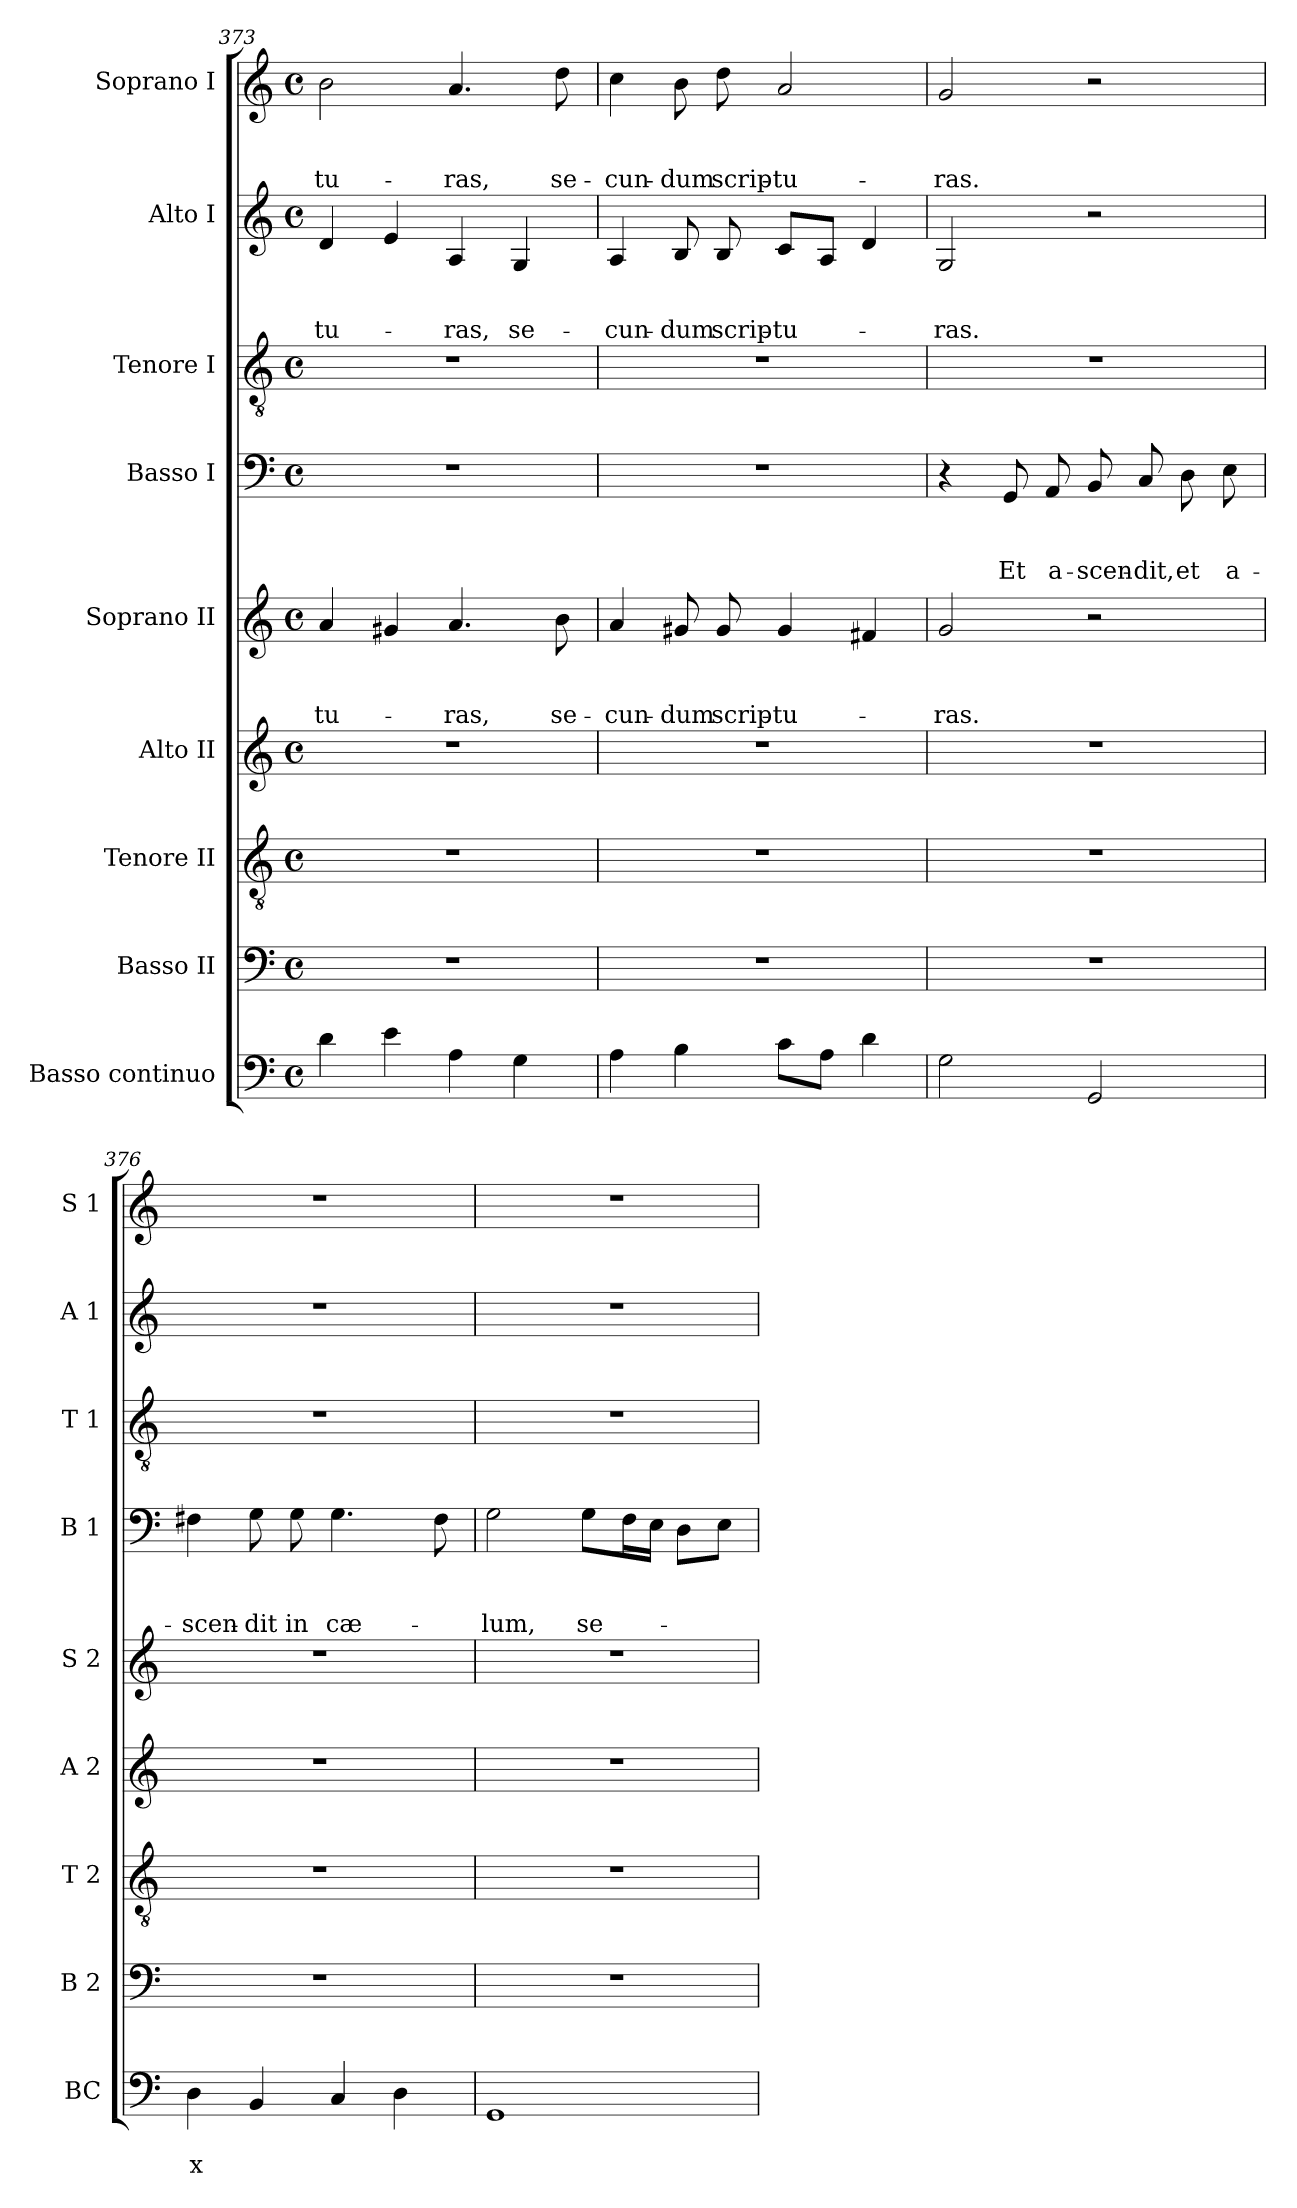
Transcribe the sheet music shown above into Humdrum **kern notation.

**kern	**text	**text	**kern	**kern	**kern	**kern	**text	**text	**text	**kern	**text	**text	**text	**kern	**kern	**text	**text	**text	**kern	**text	**text	**text
*part9	*part9	*part9	*part8	*part7	*part6	*part5	*part5	*part5	*part5	*part4	*part4	*part4	*part4	*part3	*part2	*part2	*part2	*part2	*part1	*part1	*part1	*part1
*staff9	*staff9	*staff9	*staff8	*staff7	*staff6	*staff5	*staff5	*staff5	*staff5	*staff4	*staff4	*staff4	*staff4	*staff3	*staff2	*staff2	*staff2	*staff2	*staff1	*staff1	*staff1	*staff1
*I"Basso continuo	*	*	*I"Basso II	*I"Tenore II	*I"Alto II	*I"Soprano II	*	*	*	*I"Basso I	*	*	*	*I"Tenore I	*I"Alto I	*	*	*	*I"Soprano I	*	*	*
*I'BC	*	*	*I'B 2	*I'T 2	*I'A 2	*I'S 2	*	*	*	*I'B 1	*	*	*	*I'T 1	*I'A 1	*	*	*	*I'S 1	*	*	*
*clefF4	*	*	*clefF4	*clefGv2	*clefG2	*clefG2	*	*	*	*clefF4	*	*	*	*clefGv2	*clefG2	*	*	*	*clefG2	*	*	*
*k[]	*	*	*k[]	*k[]	*k[]	*k[]	*	*	*	*k[]	*	*	*	*k[]	*k[]	*	*	*	*k[]	*	*	*
*C:	*	*	*C:	*C:	*C:	*C:	*	*	*	*C:	*	*	*	*C:	*C:	*	*	*	*C:	*	*	*
*M4/4	*	*	*M4/4	*M4/4	*M4/4	*M4/4	*	*	*	*M4/4	*	*	*	*M4/4	*M4/4	*	*	*	*M4/4	*	*	*
*met(c)	*	*	*met(c)	*met(c)	*met(c)	*met(c)	*	*	*	*met(c)	*	*	*	*met(c)	*met(c)	*	*	*	*met(c)	*	*	*
=373	=373	=373	=373	=373	=373	=373	=373	=373	=373	=373	=373	=373	=373	=373	=373	=373	=373	=373	=373	=373	=373	=373
!	!	!	!	!	!	!	!	!	!LO:LY:b	!	!	!	!	!	!	!	!	!LO:LY:b	!	!	!	!LO:LY:b
4d\	.	.	1r	1r	1r	4a/	.	.	-tu-	1r	.	.	.	1r	4d/	.	.	-tu-	2b\	.	.	-tu-
4e\	.	.	.	.	.	4g#X/	.	.	.	.	.	.	.	.	4e/	.	.	.	.	.	.	.
!	!	!	!	!	!	!	!	!	!LO:LY:b	!	!	!	!	!	!	!	!	!LO:LY:b	!	!	!	!LO:LY:b
4A\	.	.	.	.	.	4.a/	.	.	-ras,	.	.	.	.	.	4A/	.	.	-ras,	4.a/	.	.	-ras,
!	!	!	!	!	!	!	!	!	!	!	!	!	!	!	!	!	!	!LO:LY:b	!	!	!	!
4G\	.	.	.	.	.	.	.	.	.	.	.	.	.	.	4G/	.	.	se-	.	.	.	.
!	!	!	!	!	!	!	!	!	!LO:LY:b	!	!	!	!	!	!	!	!	!	!	!	!	!LO:LY:b
.	.	.	.	.	.	8b\	.	.	se-	.	.	.	.	.	.	.	.	.	8dd\	.	.	se-
=374	=374	=374	=374	=374	=374	=374	=374	=374	=374	=374	=374	=374	=374	=374	=374	=374	=374	=374	=374	=374	=374	=374
!	!	!	!	!	!	!	!	!	!LO:LY:b	!	!	!	!	!	!	!	!	!LO:LY:b	!	!	!	!LO:LY:b
4A\	.	.	1r	1r	1r	4a/	.	.	-cun-	1r	.	.	.	1r	4A/	.	.	-cun-	4cc\	.	.	-cun-
!	!	!	!	!	!	!	!	!	!LO:LY:b	!	!	!	!	!	!	!	!	!LO:LY:b	!	!	!	!LO:LY:b
4B\	.	.	.	.	.	8g#X/	.	.	-dum	.	.	.	.	.	8B/	.	.	-dum	8b\	.	.	-dum
!	!	!	!	!	!	!	!	!	!LO:LY:b	!	!	!	!	!	!	!	!	!LO:LY:b	!	!	!	!LO:LY:b
.	.	.	.	.	.	8g#/	.	.	scrip-	.	.	.	.	.	8B/	.	.	scrip-	8dd\	.	.	scrip-
!	!	!	!	!	!	!	!	!	!LO:LY:b	!	!	!	!	!	!	!	!	!LO:LY:b	!	!	!	!LO:LY:b
8c\L	.	.	.	.	.	4g#/	.	.	-tu-	.	.	.	.	.	8c/L	.	.	-tu-	2a/	.	.	-tu-
8A\J	.	.	.	.	.	.	.	.	.	.	.	.	.	.	8A/J	.	.	.	.	.	.	.
4d\	.	.	.	.	.	4f#X/	.	.	.	.	.	.	.	.	4d/	.	.	.	.	.	.	.
=375	=375	=375	=375	=375	=375	=375	=375	=375	=375	=375	=375	=375	=375	=375	=375	=375	=375	=375	=375	=375	=375	=375
!	!	!	!	!	!	!	!	!	!LO:LY:b	!	!	!	!	!	!	!	!	!LO:LY:b	!	!	!	!LO:LY:b
2G\	.	.	1r	1r	1r	2g/	.	.	-ras.	4r	.	.	.	1r	2G/	.	.	-ras.	2g/	.	.	-ras.
!	!	!	!	!	!	!	!	!	!	!	!	!	!LO:LY:b	!	!	!	!	!	!	!	!	!
.	.	.	.	.	.	.	.	.	.	8GG/	.	.	Et	.	.	.	.	.	.	.	.	.
!	!	!	!	!	!	!	!	!	!	!	!	!	!LO:LY:b	!	!	!	!	!	!	!	!	!
.	.	.	.	.	.	.	.	.	.	8AA/	.	.	a-	.	.	.	.	.	.	.	.	.
!	!	!	!	!	!	!	!	!	!	!	!	!	!LO:LY:b	!	!	!	!	!	!	!	!	!
2GG/	.	.	.	.	.	2r	.	.	.	8BB/	.	.	-scen-	.	2r	.	.	.	2r	.	.	.
!	!	!	!	!	!	!	!	!	!	!	!	!	!LO:LY:b	!	!	!	!	!	!	!	!	!
.	.	.	.	.	.	.	.	.	.	8C/	.	.	-dit,	.	.	.	.	.	.	.	.	.
!	!	!	!	!	!	!	!	!	!	!	!	!	!LO:LY:b	!	!	!	!	!	!	!	!	!
.	.	.	.	.	.	.	.	.	.	8D\	.	.	et	.	.	.	.	.	.	.	.	.
!	!	!	!	!	!	!	!	!	!	!	!	!	!LO:LY:b	!	!	!	!	!	!	!	!	!
.	.	.	.	.	.	.	.	.	.	8E\	.	.	a-	.	.	.	.	.	.	.	.	.
!!LO:PB:g=z
=376	=376	=376	=376	=376	=376	=376	=376	=376	=376	=376	=376	=376	=376	=376	=376	=376	=376	=376	=376	=376	=376	=376
!	!	!LO:LY:b	!	!	!	!	!	!	!	!	!	!	!LO:LY:b	!	!	!	!	!	!	!	!	!
4D\	.	x	1r	1r	1r	1r	.	.	.	4F#X\	.	.	-scen-	1r	1r	.	.	.	1r	.	.	.
!	!	!	!	!	!	!	!	!	!	!	!	!	!LO:LY:b	!	!	!	!	!	!	!	!	!
4BB/	.	.	.	.	.	.	.	.	.	8G\	.	.	-dit	.	.	.	.	.	.	.	.	.
!	!	!	!	!	!	!	!	!	!	!	!	!	!LO:LY:b	!	!	!	!	!	!	!	!	!
.	.	.	.	.	.	.	.	.	.	8G\	.	.	in	.	.	.	.	.	.	.	.	.
!	!	!	!	!	!	!	!	!	!	!	!	!	!LO:LY:b	!	!	!	!	!	!	!	!	!
4C/	.	.	.	.	.	.	.	.	.	4.G\	.	.	cæ-	.	.	.	.	.	.	.	.	.
4D\	.	.	.	.	.	.	.	.	.	.	.	.	.	.	.	.	.	.	.	.	.	.
.	.	.	.	.	.	.	.	.	.	8F#\	.	.	.	.	.	.	.	.	.	.	.	.
=377	=377	=377	=377	=377	=377	=377	=377	=377	=377	=377	=377	=377	=377	=377	=377	=377	=377	=377	=377	=377	=377	=377
!	!	!	!	!	!	!	!	!	!	!	!	!	!LO:LY:b	!	!	!	!	!	!	!	!	!
1GG	.	.	1r	1r	1r	1r	.	.	.	2G\	.	.	-lum,	1r	1r	.	.	.	1r	.	.	.
!	!	!	!	!	!	!	!	!	!	!	!	!	!LO:LY:b	!	!	!	!	!	!	!	!	!
.	.	.	.	.	.	.	.	.	.	8G\L	.	.	se-	.	.	.	.	.	.	.	.	.
.	.	.	.	.	.	.	.	.	.	16F\L	.	.	.	.	.	.	.	.	.	.	.	.
.	.	.	.	.	.	.	.	.	.	16E\JJ	.	.	.	.	.	.	.	.	.	.	.	.
.	.	.	.	.	.	.	.	.	.	8D\L	.	.	.	.	.	.	.	.	.	.	.	.
.	.	.	.	.	.	.	.	.	.	8E\J	.	.	.	.	.	.	.	.	.	.	.	.
=	=	=	=	=	=	=	=	=	=	=	=	=	=	=	=	=	=	=	=	=	=	=
*-	*-	*-	*-	*-	*-	*-	*-	*-	*-	*-	*-	*-	*-	*-	*-	*-	*-	*-	*-	*-	*-	*-
